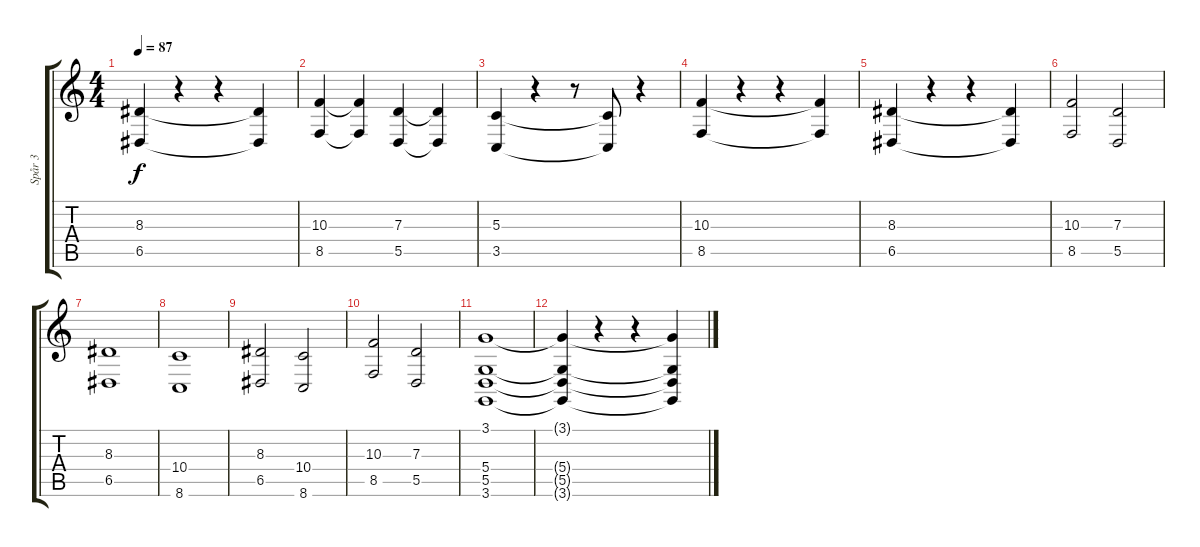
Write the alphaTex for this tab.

\track ("Spår 3" "Spår 3") {instrument stringensemble1}
\staff {score tabs}
\tuning (E4 B3 G3 D3 A2 E2) {hide}
\ts (4 4)
\tempo 87
\clef g2
\ks c
(8.3 6.5).4{dy f} r.4 r.4 (8.3{t} 6.5{t}).4 |
(10.3 8.5).4 (10.3{t} 8.5{t}).4 (7.3 5.5).4 (7.3{t} 5.5{t}).4 |
(5.3 3.5).4 r.4 r.8 (5.3{t} 3.5{t}).8 r.4 |
(10.3 8.5).4 r.4 r.4 (10.3{t} 8.5{t}).4 |
(8.3 6.5).4 r.4 r.4 (8.3{t} 6.5{t}).4 |
(10.3 8.5).2 (7.3 5.5).2 |
(8.3 6.5).1 |
(10.4 8.6).1 |
(8.3 6.5).2 (10.4 8.6).2 |
(10.3 8.5).2 (7.3 5.5).2 |
(3.1 5.4 5.5 3.6).1 |
(3.1{t} 5.4{t} 5.5{t} 3.6{t}).4{volume 0} r.4 r.4 (3.1{t} 5.4{t} 5.5{t} 3.6{t}).4
